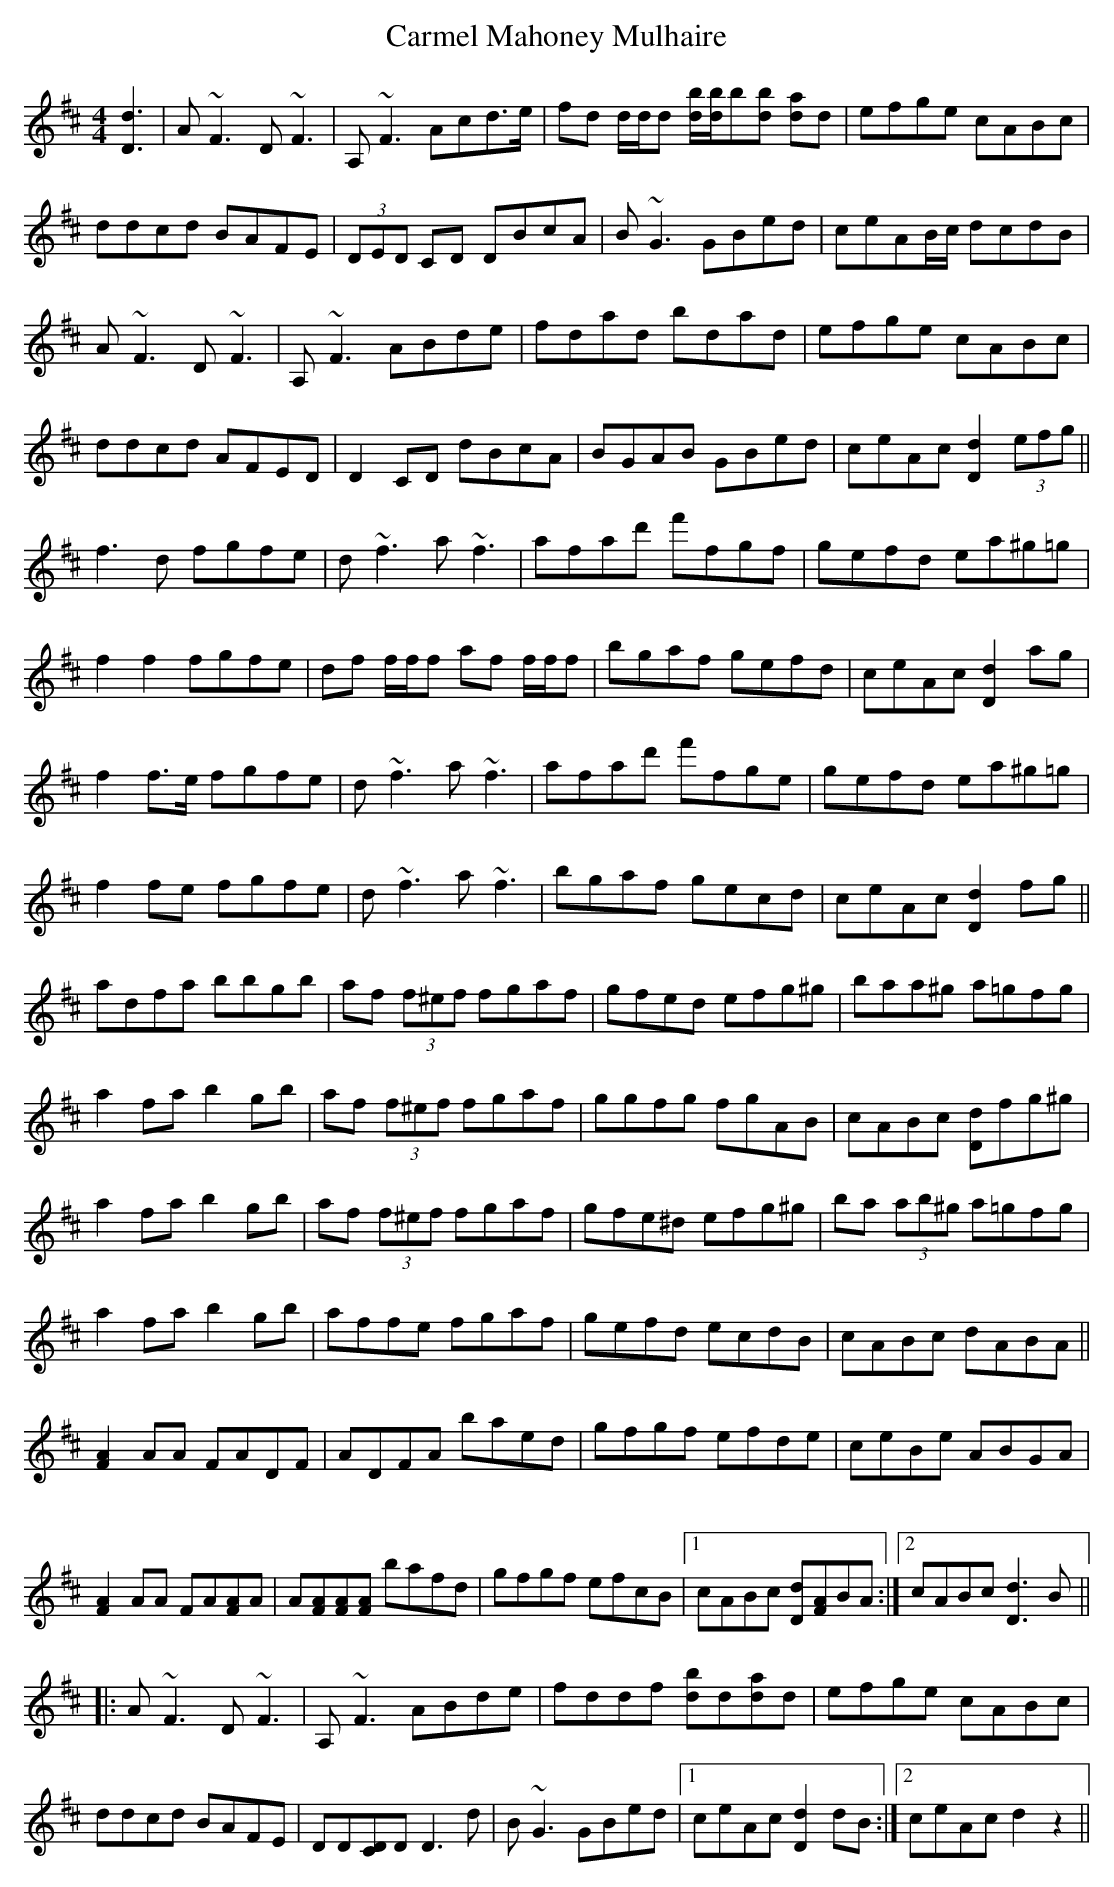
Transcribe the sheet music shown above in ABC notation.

X:1
T: Carmel Mahoney Mulhaire
M: 4/4
L: 1/8
K: Dmaj
[d3D3]|A~F3 D~F3|A,~F3 Acd>e|fd d/d/d [bd]/[bd]/b[bd] [ad]d|efge cABc|
ddcd BAFE|(3DED CD DBcA|B~G3 GBed|ceAB/c/ dcdB|
A~F3 D~F3|A,~F3 ABde|fdad bdad|efge cABc|
ddcd AFED|D2 CD dBcA|BGAB GBed|ceAc [d2D2] (3efg||
f3 d fgfe|d~f3 a~f3|afad' f'fgf|gefd ea^g=g|
f2 f2 fgfe|df f/f/f af f/f/f|bgaf gefd|ceAc [d2D2] ag|
f2 f>e fgfe|d~f3 a~f3|afad' f'fge|gefd ea^g=g|
f2 fe fgfe|d~f3 a~f3|bgaf gecd|ceAc [d2D2] fg||
adfa bbgb|af (3f^ef fgaf|gfed efg^g|baa^g a=gfg|
a2 fa b2 gb|af (3f^ef fgaf|ggfg fgAB|cABc [dD]fg^g|
a2 fa b2 gb|af (3f^ef fgaf|gfe^d efg^g|ba (3ab^g a=gfg|
a2 fa b2 gb|affe fgaf|gefd ecdB|cABc dABA||
[A2F2] AA FADF|ADFA baed|gfgf efde|ceBe ABGA|
[A2F2] AA FA[FA]A|A[AF][AF][AF] bafd|gfgf efcB|1 cABc [dD][AF]BA:|2 cABc [d3D3] B||
|:A~F3 D~F3|A,~F3 ABde|fddf [bd]d[ad]d|efge cABc|
ddcd BAFE|DD[CD]D D3 d|B~G3 GBed|1 ceAc [d2D2] dB:|2 ceAc d2 z2||
